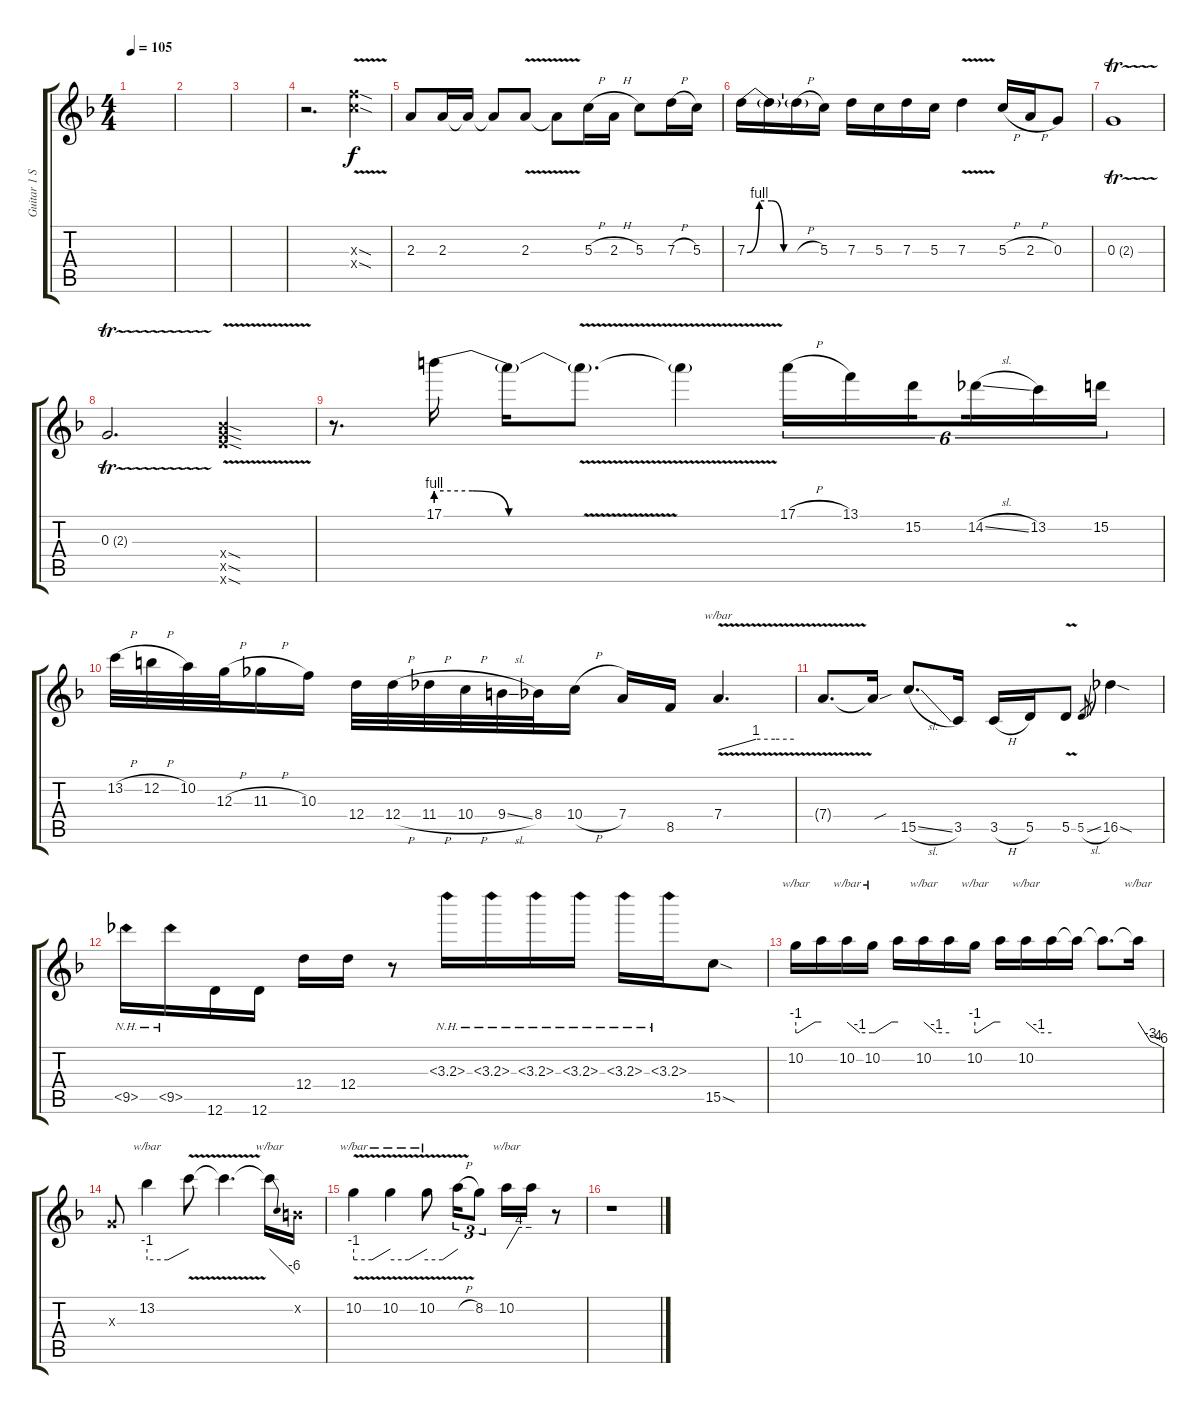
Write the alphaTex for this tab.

\track ("Guitar 1 Solo" "Guitar 1 S") {instrument distortionguitar}
\staff {score tabs}
\tuning (E4 B3 G3 D3 A2 D2) {hide}
\ts (4 4)
\tempo 105
\clef g2
\ks f
|
|
|
r.2{d balance 15} (10.3{sod x} 10.4{v sod x}).4 |
2.3.8 2.3.16 2.3{t}.16 2.3{t}.8 2.3{v}.8 2.3{t}.8 5.3{h}.16 2.3{h}.16 5.3.8 7.3{h}.16 5.3.16 |
7.3{be (custom 0 0 10 4 20 4 30 0 60 0)}.16 7.3{t}.16 7.3{h t}.16 5.3.16 7.3.16 5.3.16 7.3.16 5.3.16 7.3{v}.4 5.3{h}.16 2.3{h}.16 0.3.8 |
0.3{tr (2 32)}.1 |
0.3{tr (2 32)}.2{d} (8.4{v sod x} 10.5{v sod x} 14.6{v sod x}).4 |
r.8{d} 17.1{be (custom 0 4 15 4 30 0 60 0)}.16 17.1{t}.16 17.1{v t}.8{d} 17.1{t}.4 17.1{h}.16{tu (6 4)} 13.1.16{tu (6 4)} 15.2.16{tu (6 4) beam splitsecondary} 14.2{sl}.16{tu (6 4)} 13.2.16{tu (6 4)} 15.2.16{tu (6 4)} |
13.2{h}.32 12.2{h}.32 10.2.32 12.3{h}.32 11.3{h}.16 10.3.16 12.4.32 12.4{h}.32 11.4{h}.32 10.4{h}.32 9.4{sl}.32 8.4.32 10.4{h}.16 7.4.16 8.5.16 7.4{v}.4{d tbe (custom default 0 0 30 4 45 4 60 4)} |
7.4{t}.8{d} 7.4{sou t}.16 15.5{sl}.8{d} 3.5.16 3.5{h}.16 5.5.16 5.5{v}.8 5.5{sl}.8{gr} 16.5{sod}.4 |
9.5{nh}.16 9.5{nh}.16 12.6.16 12.6.16 12.4.16 12.4.16 r.8 3.3{nh}.16 3.3{nh}.16 3.3{nh}.16 3.3{nh}.16 3.3{nh}.16 3.3{nh}.16 15.5{sod}.8 |
10.2.16{tbe (custom default 0 -4 5 -4 45 0 60 0)} 10.2{t}.16 10.2.16{tbe (custom default 0 0 30 -4 60 -4)} 10.2.16{tbe (custom default 0 -4 5 -4 45 0 60 0)} 10.2{t}.16 10.2.16{tbe (custom default 0 0 30 -4 60 -4)} 10.2{t}.16 10.2.16{tbe (custom default 0 -4 5 -4 45 0 60 0)} 10.2{t}.16 10.2.16{tbe (custom default 0 0 30 -4 60 -4)} 10.2{t}.16 10.2{t}.16 10.2{t}.8{d} 10.2{t}.16{tbe (custom default 0 0 31 -12 45 -16 60 -24)} |
0.3{x}.8 13.2.4{tbe (custom default 0 -4 30 -4 60 0)} 13.2{v t}.8 13.2{t}.4{d} 13.2{t}.16{tbe (dive default 0 0 60 -24)} 0.2{x}.16 |
10.2{v}.4{tbe (custom default 0 -4 30 -4 60 0)} 10.2{v}.4{tbe (custom default 0 -4 30 -4 60 0)} 10.2{v}.8{tbe (custom default 0 -4 30 -4 60 0)} 10.2{h t}.16{tu (3 2)} 8.2.8{tu (3 2)} 10.2.16{tbe (custom default 0 0 30 16 55 16 60 16)} 10.2{t}.16 r.8 |
r.1
